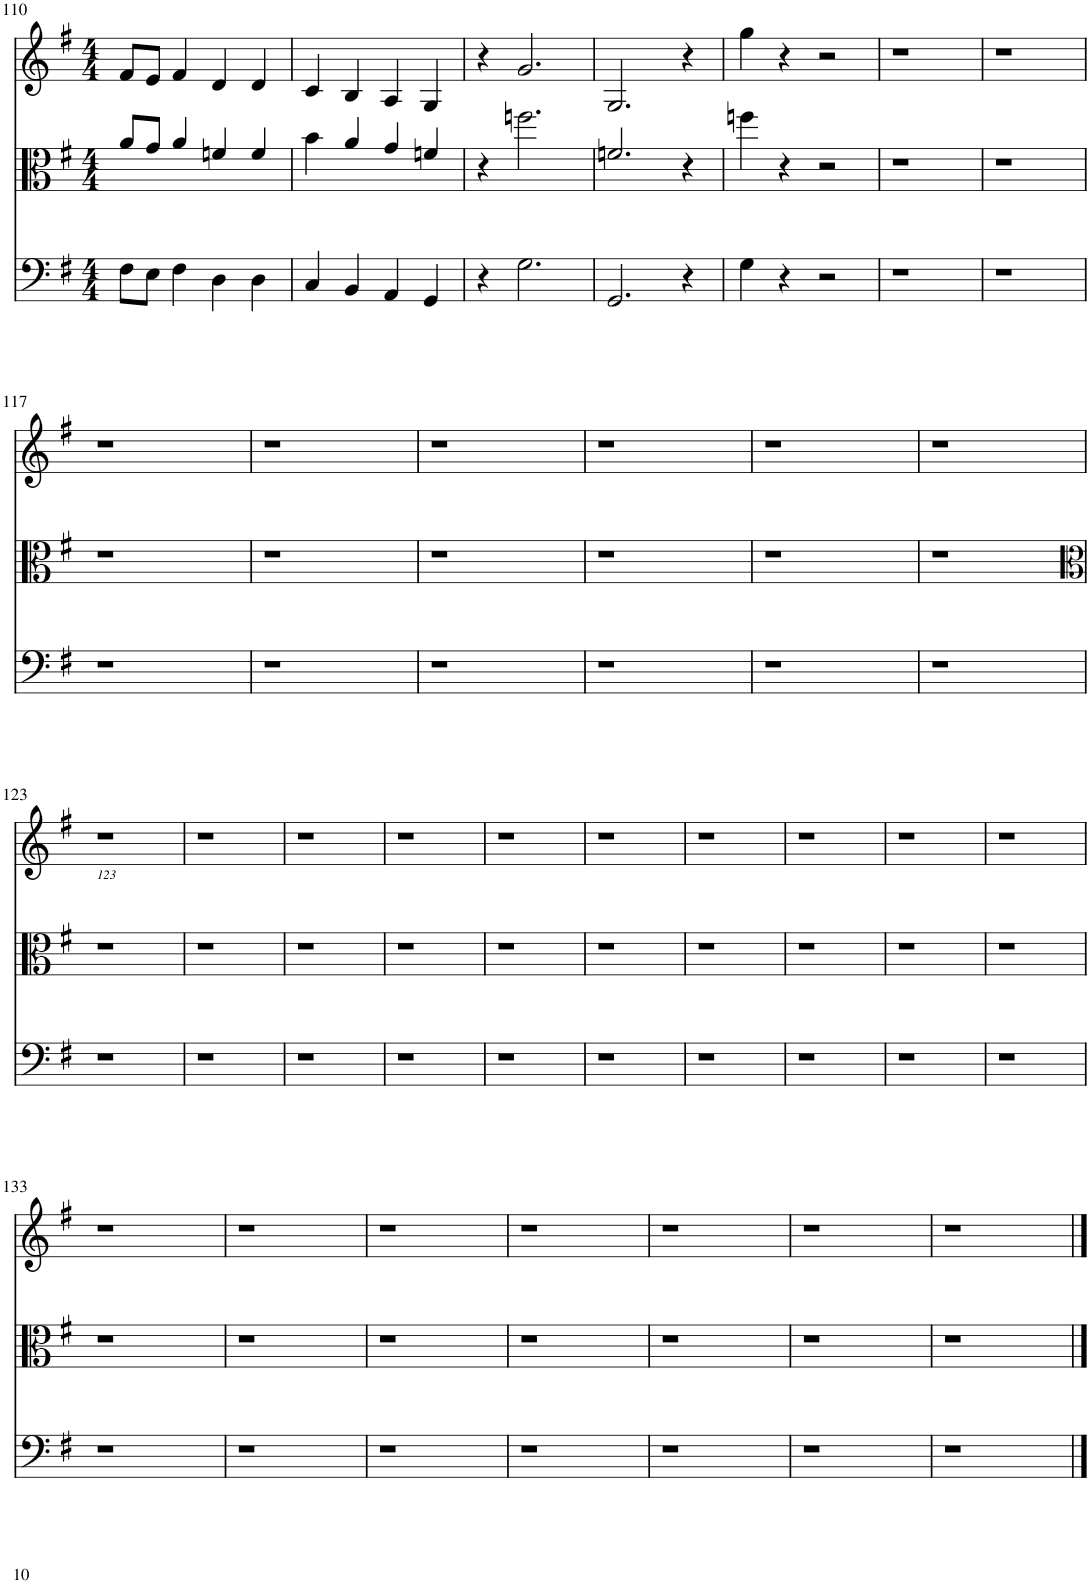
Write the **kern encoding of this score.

**kern	**kern	**kern
*part3	*part2	*part1
*staff3	*staff2	*staff1
*I"Violoncello	*I"Viola	*I"Violin
*I'Vc	*I'Vla	*I'Vln
!!LO:PB:g=z
*clefF4	*clefC3	*clefG2
*k[f#]	*k[f#]	*k[f#]
*M4/4	*M4/4	*M4/4
=110	=110	=110
8F#\L	8a/L	8f#/L
8E\J	8g/J	8e/J
4F#\	4a/	4f#/
4D\	4fn/	4d/
4D\	4f/	4d/
=111	=111	=111
4C/	4b\	4c/
4BB/	4a/	4B/
4AA/	4g/	4A/
4GG/	4fn/	4G/
=112	=112	=112
4r	4r	4r
2.G\	2.ffn\	2.g/
=113	=113	=113
2.GG/	2.fn/	2.G/
4r	4r	4r
=114	=114	=114
4G\	4ffn\	4gg\
4r	4r	4r
2r	2r	2r
=115	=115	=115
1r	1r	1r
=116	=116	=116
1r	1r	1r
!!LO:LB:g=z
=117	=117	=117
1r	1r	1r
=118	=118	=118
1r	1r	1r
=119	=119	=119
1r	1r	1r
=120	=120	=120
1r	1r	1r
=121	=121	=121
1r	1r	1r
=122	=122	=122
1r	1r	1r
!!LO:LB:g=z
=123	=123	=123
*	*clefC3	*
!	!	!LO:TX:b:i:t=123
1r	1r	1r
=124	=124	=124
1r	1r	1r
=125	=125	=125
1r	1r	1r
=126	=126	=126
1r	1r	1r
=127	=127	=127
1r	1r	1r
=128	=128	=128
1r	1r	1r
=129	=129	=129
1r	1r	1r
=130	=130	=130
1r	1r	1r
=131	=131	=131
1r	1r	1r
=132	=132	=132
1r	1r	1r
!!LO:LB:g=z
=133	=133	=133
1r	1r	1r
=134	=134	=134
1r	1r	1r
=135	=135	=135
1r	1r	1r
=136	=136	=136
1r	1r	1r
=137	=137	=137
1r	1r	1r
=138	=138	=138
1r	1r	1r
=139	=139	=139
1r	1r	1r
==	==	==
*-	*-	*-
